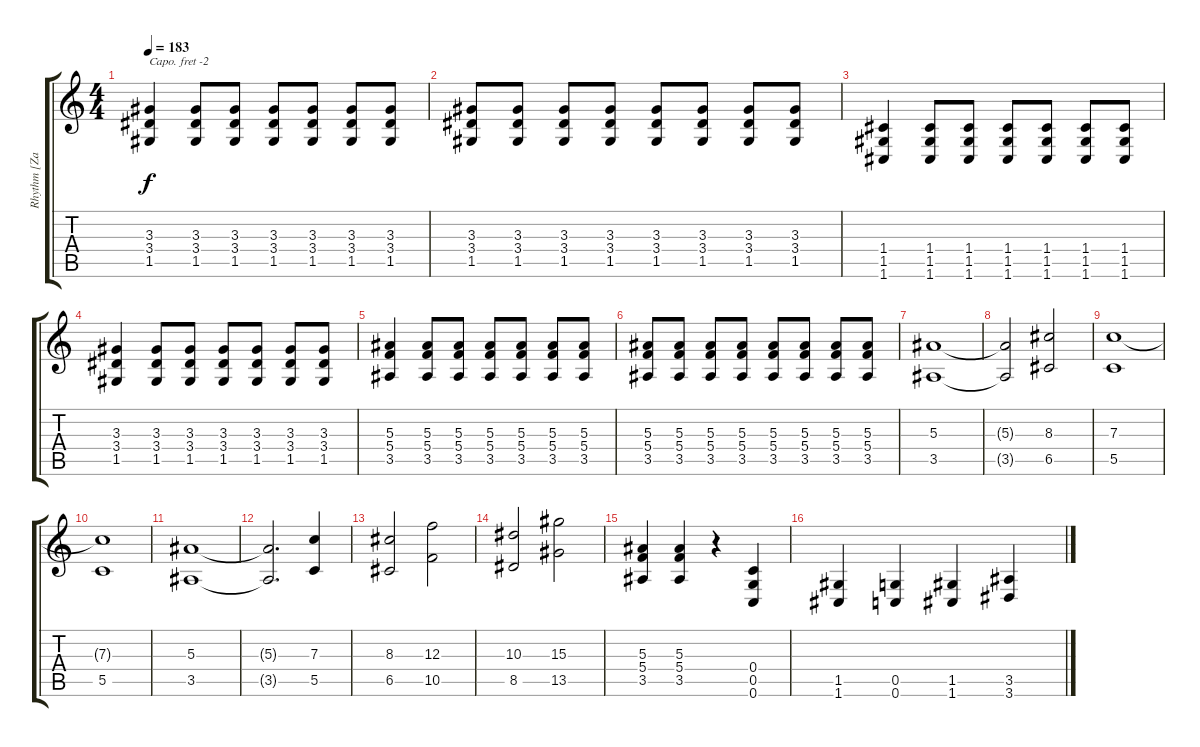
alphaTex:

\track ("Rhythm [Zacky Vengeance]" "Rhythm [Za") {instrument distortionguitar}
\staff {score tabs}
\capo -2
\tuning (E4 B3 G3 D3 A2 D2) {hide}
\ts (4 4)
\tempo 183
\clef g2
\ks c
(3.3 3.4 1.5).4{dy f} (3.3 3.4 1.5).8 (3.3 3.4 1.5).8 (3.3 3.4 1.5).8 (3.3 3.4 1.5).8 (3.3 3.4 1.5).8 (3.3 3.4 1.5).8 |
(3.3 3.4 1.5).8 (3.3 3.4 1.5).8 (3.3 3.4 1.5).8 (3.3 3.4 1.5).8 (3.3 3.4 1.5).8 (3.3 3.4 1.5).8 (3.3 3.4 1.5).8 (3.3 3.4 1.5).8 |
(1.4 1.5 1.6).4 (1.4 1.5 1.6).8 (1.4 1.5 1.6).8 (1.4 1.5 1.6).8 (1.4 1.5 1.6).8 (1.4 1.5 1.6).8 (1.4 1.5 1.6).8 |
(3.3 3.4 1.5).4 (3.3 3.4 1.5).8 (3.3 3.4 1.5).8 (3.3 3.4 1.5).8 (3.3 3.4 1.5).8 (3.3 3.4 1.5).8 (3.3 3.4 1.5).8 |
(5.3 5.4 3.5).4 (5.3 5.4 3.5).8 (5.3 5.4 3.5).8 (5.3 5.4 3.5).8 (5.3 5.4 3.5).8 (5.3 5.4 3.5).8 (5.3 5.4 3.5).8 |
(5.3 5.4 3.5).8 (5.3 5.4 3.5).8 (5.3 5.4 3.5).8 (5.3 5.4 3.5).8 (5.3 5.4 3.5).8 (5.3 5.4 3.5).8 (5.3 5.4 3.5).8 (5.3 5.4 3.5).8 |
(5.3 3.5).1 |
(5.3{t} 3.5{t}).2 (8.3 6.5).2 |
(7.3 5.5).1 |
(7.3{t} 5.5).1 |
(5.3 3.5).1 |
(5.3{t} 3.5{t}).2{d} (7.3 5.5).4 |
(8.3 6.5).2 (12.3 10.5).2 |
(10.3 8.5).2 (15.3 13.5).2 |
(5.3 5.4 3.5).4 (5.3 5.4 3.5).4 r.4 (0.4 0.5 0.6).4 |
(1.5 1.6).4 (0.5 0.6).4 (1.5 1.6).4 (3.5 3.6).4
